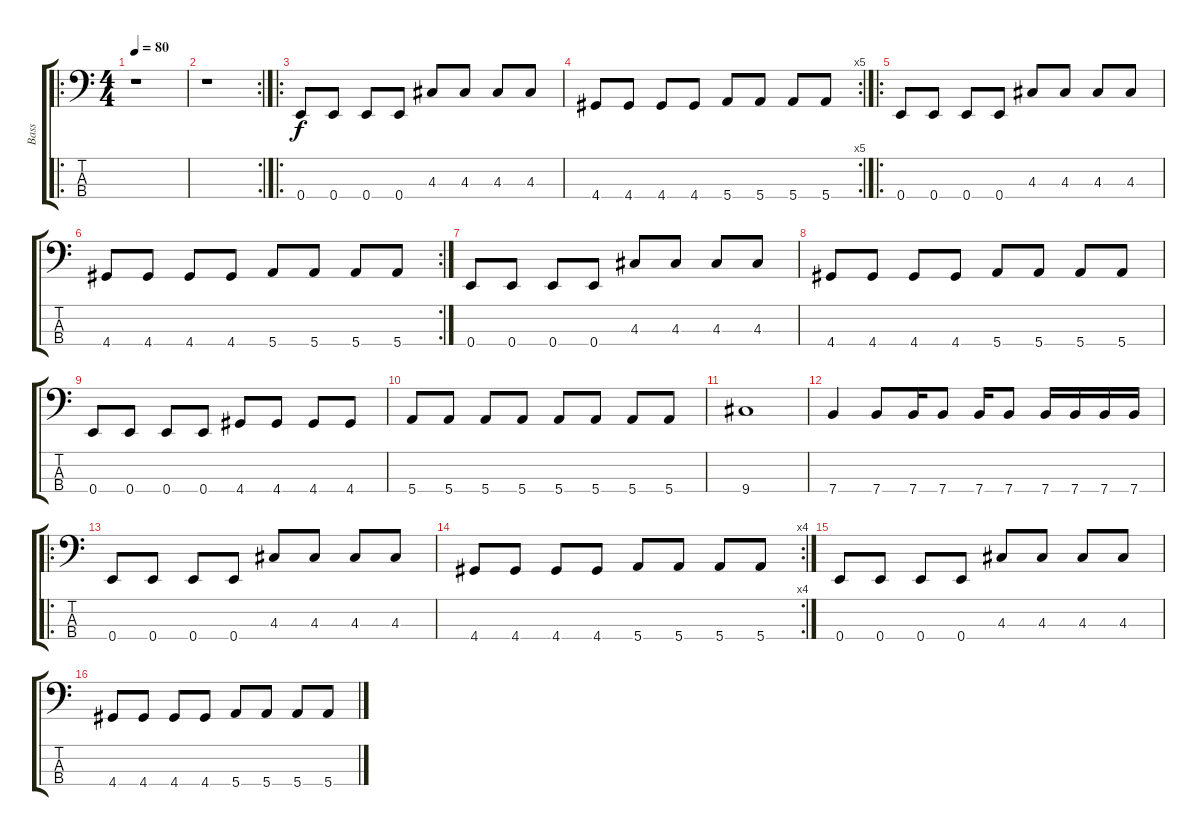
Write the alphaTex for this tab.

\track ("Bass" "Bass") {instrument electricbassfinger}
\staff {score tabs}
\tuning (G2 D2 A1 E1) {hide}
\ro
\ts (4 4)
\tempo 80
\clef f4
\ks c
r.1{dy f instrument electricbassfinger} |
\rc 2
r.1 |
\ro
0.4.8 0.4.8 0.4.8 0.4.8 4.3.8 4.3.8 4.3.8 4.3.8 |
\rc 5
4.4.8 4.4.8 4.4.8 4.4.8 5.4.8 5.4.8 5.4.8 5.4.8 |
\ro
0.4.8 0.4.8 0.4.8 0.4.8 4.3.8 4.3.8 4.3.8 4.3.8 |
\rc 2
4.4.8 4.4.8 4.4.8 4.4.8 5.4.8 5.4.8 5.4.8 5.4.8 |
0.4.8 0.4.8 0.4.8 0.4.8 4.3.8 4.3.8 4.3.8 4.3.8 |
4.4.8 4.4.8 4.4.8 4.4.8 5.4.8 5.4.8 5.4.8 5.4.8 |
0.4.8 0.4.8 0.4.8 0.4.8 4.4.8 4.4.8 4.4.8 4.4.8 |
5.4.8 5.4.8 5.4.8 5.4.8 5.4.8 5.4.8 5.4.8 5.4.8 |
9.4.1 |
7.4.4 7.4.8 7.4.16 7.4.8 7.4.16 7.4.8 7.4.16 7.4.16 7.4.16 7.4.16 |
\ro
0.4.8 0.4.8 0.4.8 0.4.8 4.3.8 4.3.8 4.3.8 4.3.8 |
\rc 4
4.4.8 4.4.8 4.4.8 4.4.8 5.4.8 5.4.8 5.4.8 5.4.8 |
0.4.8 0.4.8 0.4.8 0.4.8 4.3.8 4.3.8 4.3.8 4.3.8 |
4.4.8 4.4.8 4.4.8 4.4.8 5.4.8 5.4.8 5.4.8 5.4.8
